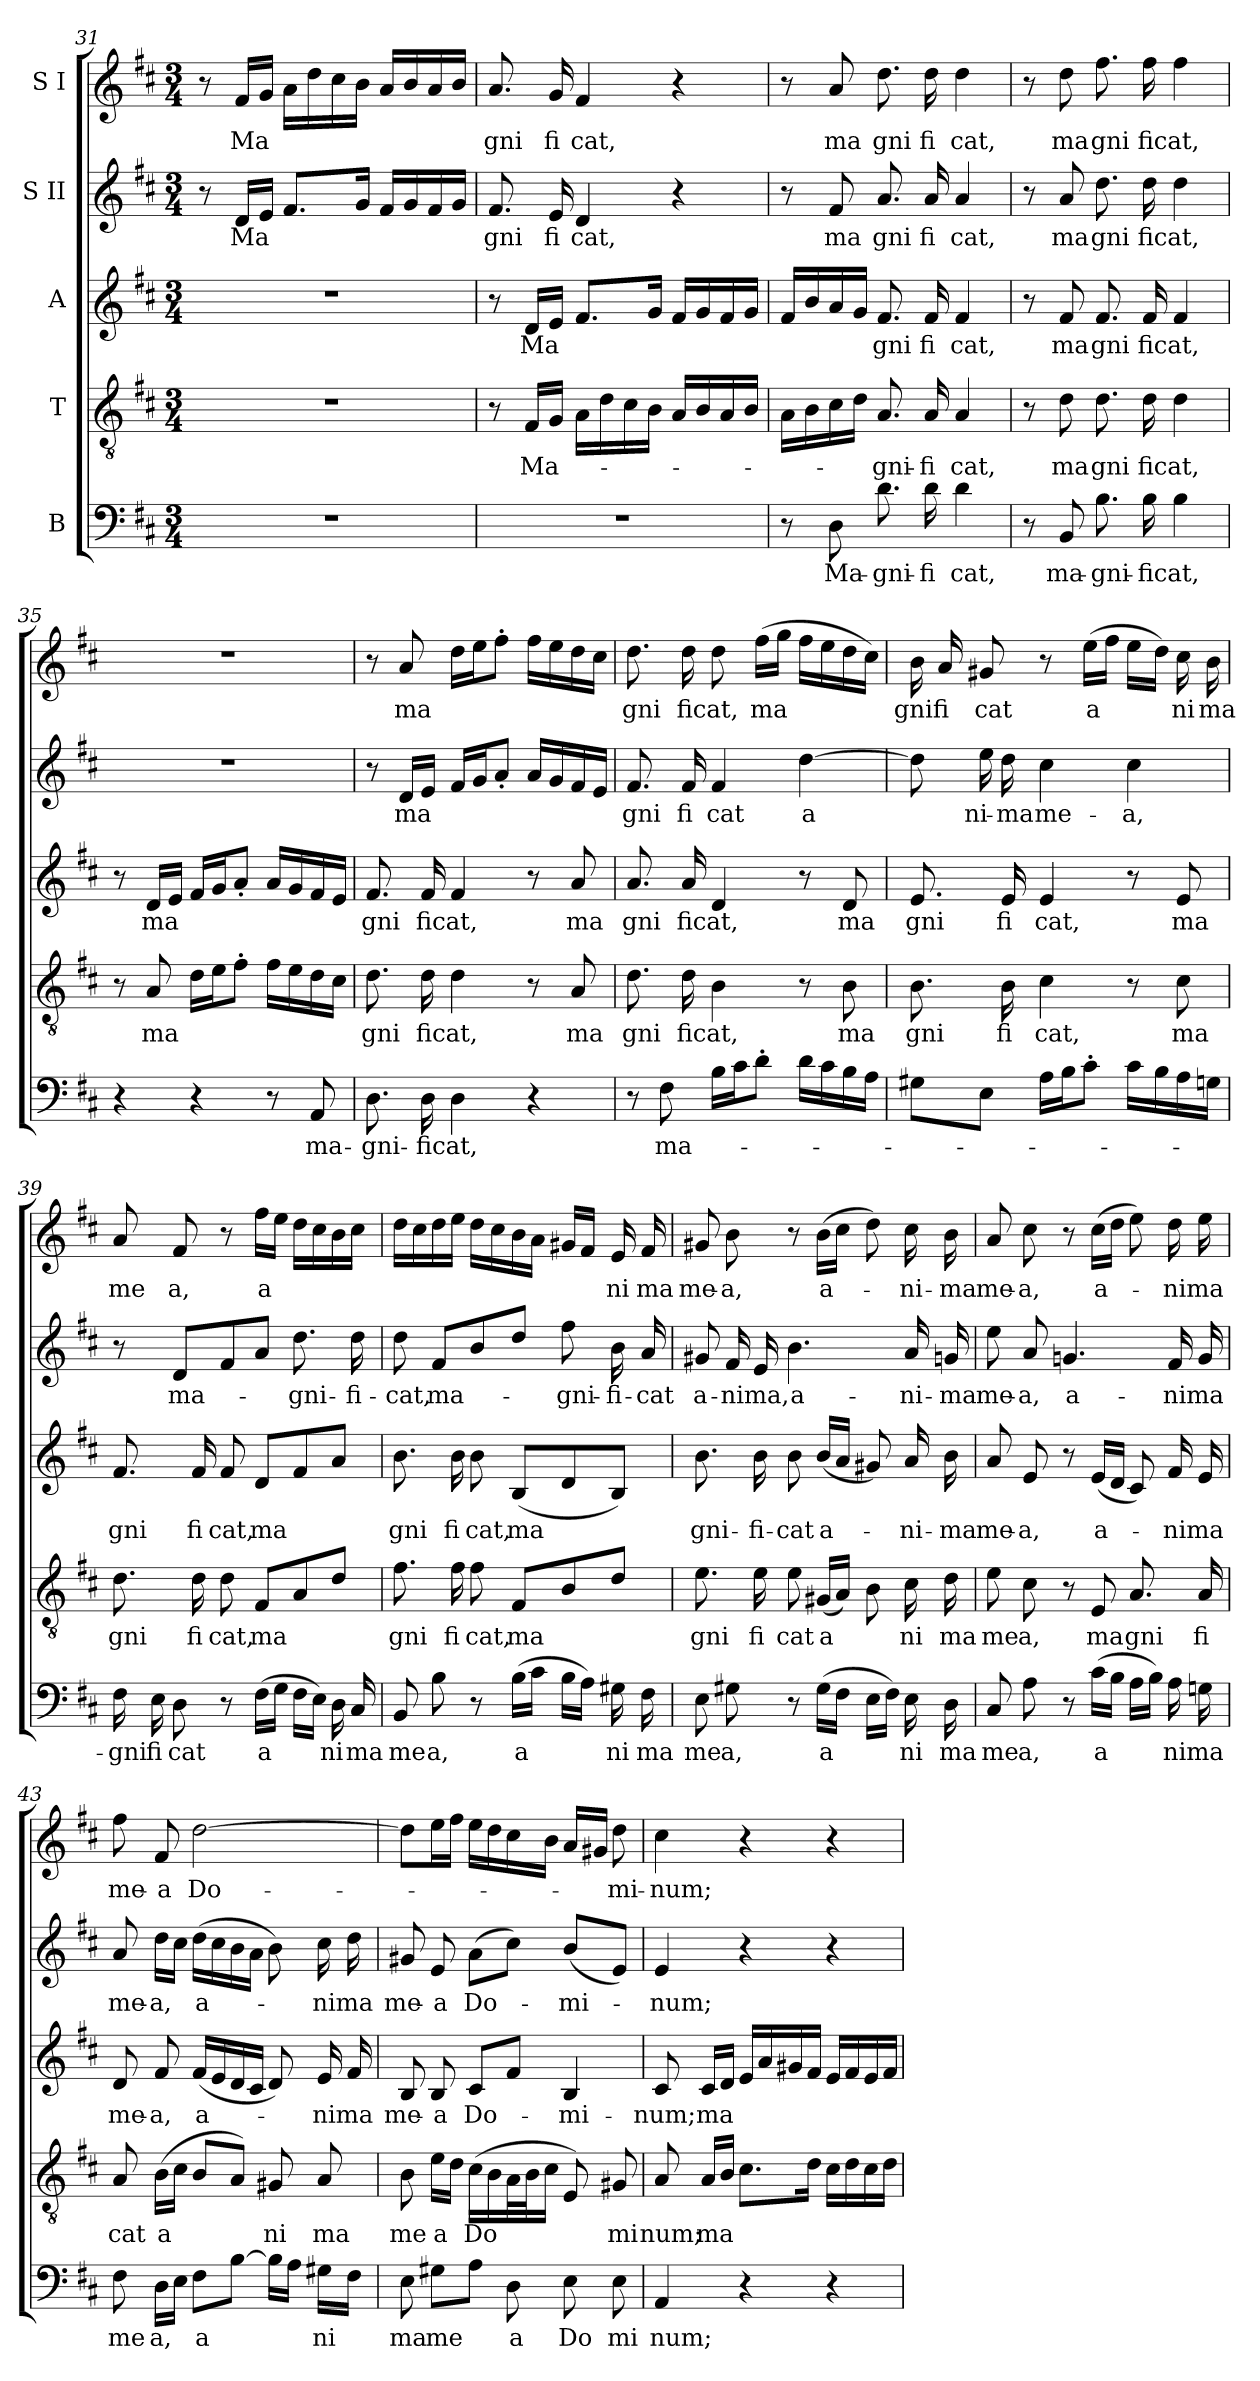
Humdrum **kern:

**kern	**text	**kern	**text	**kern	**text	**kern	**text	**kern	**text
*part5	*part5	*part4	*part4	*part3	*part3	*part2	*part2	*part1	*part1
*staff5	*staff5	*staff4	*staff4	*staff3	*staff3	*staff2	*staff2	*staff1	*staff1
*I"B	*	*I"T	*	*I"A	*	*I"S II	*	*I"S I	*
*clefF4	*	*clefGv2	*	*clefG2	*	*clefG2	*	*clefG2	*
*k[f#c#]	*	*k[f#c#]	*	*k[f#c#]	*	*k[f#c#]	*	*k[f#c#]	*
*D:	*	*D:	*	*D:	*	*D:	*	*D:	*
*M3/4	*	*M3/4	*	*M3/4	*	*M3/4	*	*M3/4	*
=31	=31	=31	=31	=31	=31	=31	=31	=31	=31
!LO:N:vis=1	!	!LO:N:vis=1	!	!LO:N:vis=1	!	!	!	!	!
2.r	.	2.r	.	2.r	.	8r	.	8r	.
!	!	!	!	!	!	!	!LO:LY:b	!	!LO:LY:b
.	.	.	.	.	.	16d/L	Ma	16f#/L	Ma
.	.	.	.	.	.	16e/J	.	16g/J	.
.	.	.	.	.	.	8.f#/L	.	16a\L	.
.	.	.	.	.	.	.	.	16dd\	.
.	.	.	.	.	.	.	.	16cc#\	.
.	.	.	.	.	.	16g/J	.	16b\J	.
.	.	.	.	.	.	16f#/L	.	16a/L	.
.	.	.	.	.	.	16g/	.	16b/	.
.	.	.	.	.	.	16f#/	.	16a/	.
.	.	.	.	.	.	16g/J	.	16b/J	.
=32	=32	=32	=32	=32	=32	=32	=32	=32	=32
!LO:N:vis=1	!	!	!	!	!	!	!LO:LY:b:cj	!	!LO:LY:b:cj
2.r	.	8r	.	8r	.	8.f#/	gni	8.a/	gni
!	!	!	!LO:LY:b	!	!LO:LY:b	!	!	!	!
.	.	16F#/L	Ma-	16d/L	Ma	.	.	.	.
!	!	!	!	!	!	!	!LO:LY:b:cj	!	!LO:LY:b:cj
.	.	16G/J	.	16e/J	.	16e/	fi	16g/	fi
!	!	!	!	!	!	!	!LO:LY:b:cj	!	!LO:LY:b:cj
.	.	16A\L	.	8.f#/L	.	4d/	cat,	4f#/	cat,
.	.	16d\	.	.	.	.	.	.	.
.	.	16c#\	.	.	.	.	.	.	.
.	.	16B\J	.	16g/J	.	.	.	.	.
.	.	16A/L	.	16f#/L	.	4r	.	4r	.
.	.	16B/	.	16g/	.	.	.	.	.
.	.	16A/	.	16f#/	.	.	.	.	.
.	.	16B/J	.	16g/J	.	.	.	.	.
=33	=33	=33	=33	=33	=33	=33	=33	=33	=33
8r	.	16A\L	.	16f#/L	.	8r	.	8r	.
.	.	16B\	.	16b/	.	.	.	.	.
!	!LO:LY:b:cj	!	!	!	!	!	!LO:LY:b:cj	!	!LO:LY:b:cj
8D\	Ma-	16c#\	.	16a/	.	8f#/	ma	8a/	ma
.	.	16d\J	.	16g/J	.	.	.	.	.
!	!LO:LY:b:cj	!	!LO:LY:b:cj	!	!LO:LY:b:cj	!	!LO:LY:b:cj	!	!LO:LY:b:cj
8.d\	-gni-	8.A/	-gni-	8.f#/	gni	8.a/	gni	8.dd\	gni
!	!LO:LY:b:cj	!	!LO:LY:b:cj	!	!LO:LY:b:cj	!	!LO:LY:b:cj	!	!LO:LY:b:cj
16d\	-fi	16A/	-fi	16f#/	fi	16a/	fi	16dd\	fi
!	!LO:LY:b:cj	!	!LO:LY:b:cj	!	!LO:LY:b:cj	!	!LO:LY:b:cj	!	!LO:LY:b:cj
4d\	cat,	4A/	cat,	4f#/	cat,	4a/	cat,	4dd\	cat,
!!LO:LB:g=z
=34	=34	=34	=34	=34	=34	=34	=34	=34	=34
8r	.	8r	.	8r	.	8r	.	8r	.
!	!LO:LY:b:cj	!	!LO:LY:b:cj	!	!LO:LY:b:cj	!	!LO:LY:b:cj	!	!LO:LY:b:cj
8BB/	ma-	8d\	ma	8f#/	ma	8a/	ma	8dd\	ma
!	!LO:LY:b:cj	!	!LO:LY:b:cj	!	!LO:LY:b:cj	!	!LO:LY:b:cj	!	!LO:LY:b:cj
8.B\	-gni-	8.d\	gni	8.f#/	gni	8.dd\	gni	8.ff#\	gni
!	!LO:LY:b	!	!LO:LY:b	!	!LO:LY:b	!	!LO:LY:b	!	!LO:LY:b
16B\	-ficat,	16d\	ficat,	16f#/	ficat,	16dd\	ficat,	16ff#\	ficat,
4B\	.	4d\	.	4f#/	.	4dd\	.	4ff#\	.
=35	=35	=35	=35	=35	=35	=35	=35	=35	=35
!	!	!	!	!	!	!LO:N:vis=1	!	!LO:N:vis=1	!
4r	.	8r	.	8r	.	2.r	.	2.r	.
!	!	!	!LO:LY:b	!	!LO:LY:b	!	!	!	!
.	.	8A/	ma	16d/L	ma	.	.	.	.
.	.	.	.	16e/J	.	.	.	.	.
4r	.	16d\L	.	16f#/L	.	.	.	.	.
.	.	16e\	.	16g/	.	.	.	.	.
.	.	8f#'>\J	.	8a'</J	.	.	.	.	.
8r	.	16f#\L	.	16a/L	.	.	.	.	.
.	.	16e\	.	16g/	.	.	.	.	.
!	!LO:LY:b:cj	!	!	!	!	!	!	!	!
8AA/	ma-	16d\	.	16f#/	.	.	.	.	.
.	.	16c#\J	.	16e/J	.	.	.	.	.
=36	=36	=36	=36	=36	=36	=36	=36	=36	=36
!	!LO:LY:b:cj	!	!LO:LY:b:cj	!	!LO:LY:b:cj	!	!	!	!
8.D\	-gni-	8.d\	gni	8.f#/	gni	8r	.	8r	.
!	!	!	!	!	!	!	!LO:LY:b	!	!LO:LY:b
.	.	.	.	.	.	16d/L	ma	8a/	ma
!	!LO:LY:b	!	!LO:LY:b	!	!LO:LY:b	!	!	!	!
16D\	-ficat,	16d\	ficat,	16f#/	ficat,	16e/J	.	.	.
4D\	.	4d\	.	4f#/	.	16f#/L	.	16dd\L	.
.	.	.	.	.	.	16g/	.	16ee\	.
.	.	.	.	.	.	8a'</J	.	8ff#'>\J	.
4r	.	8r	.	8r	.	16a/L	.	16ff#\L	.
.	.	.	.	.	.	16g/	.	16ee\	.
!	!	!	!LO:LY:b:cj	!	!LO:LY:b:cj	!	!	!	!
.	.	8A/	ma	8a/	ma	16f#/	.	16dd\	.
.	.	.	.	.	.	16e/J	.	16cc#\J	.
=37	=37	=37	=37	=37	=37	=37	=37	=37	=37
!	!	!	!LO:LY:b:cj	!	!LO:LY:b:cj	!	!LO:LY:b:cj	!	!LO:LY:b:cj
8r	.	8.d\	gni	8.a/	gni	8.f#/	gni	8.dd\	gni
!	!LO:LY:b	!	!	!	!	!	!	!	!
8F#\	ma-	.	.	.	.	.	.	.	.
!	!	!	!LO:LY:b	!	!LO:LY:b	!	!LO:LY:b:cj	!	!LO:LY:b
.	.	16d\	ficat,	16a/	ficat,	16f#/	fi	16dd\	ficat,
!	!	!	!	!	!	!	!LO:LY:b:cj	!	!
16B\L	.	4B\	.	4d/	.	4f#/	cat	8dd\	.
16c#\	.	.	.	.	.	.	.	.	.
!	!	!	!	!	!	!	!	!	!LO:LY:b
8d'>\J	.	.	.	.	.	.	.	(>16ff#\L	ma
.	.	.	.	.	.	.	.	16gg\J	.
!	!	!	!	!	!	!	!LO:LY:b:cj	!	!
16d\L	.	8r	.	8r	.	[<4dd\	a	16ff#\L	.
16c#\	.	.	.	.	.	.	.	16ee\	.
!	!	!	!LO:LY:b:cj	!	!LO:LY:b:cj	!	!	!	!
16B\	.	8B\	ma	8d/	ma	.	.	16dd\	.
16A\J	.	.	.	.	.	.	.	16cc#\J)	.
!!LO:LB:g=z
=38	=38	=38	=38	=38	=38	=38	=38	=38	=38
!	!	!	!LO:LY:b:cj	!	!LO:LY:b:cj	!	!	!	!LO:LY:b:cj
*	*	*	*	*^	*	*	*	*	*
8G#X\L	.	8.B\	gni	8.e/	32ryy	gni	8dd\]	.	16b\	gni
.	.	.	.	.	2ryy	.	.	.	.	.
!	!	!	!	!	!	!	!	!	!	!LO:LY:b:cj
.	.	.	.	.	.	.	.	.	16a/	fi
!	!	!	!	!	!	!	!	!LO:LY:b:cj	!	!LO:LY:b:cj
8E\J	.	.	.	.	.	.	16ee\	ni-	8g#X/	cat
!	!	!	!LO:LY:b:cj	!	!	!LO:LY:b:cj	!	!LO:LY:b:cj	!	!
.	.	16B\	fi	16e/	.	fi	16dd\	-ma	.	.
!	!	!	!LO:LY:b:cj	!	!	!LO:LY:b:cj	!	!LO:LY:b:cj	!	!
16A\L	.	4c#\	cat,	4e/	.	cat,	4cc#\	me-	8r	.
16B\	.	.	.	.	.	.	.	.	.	.
!	!	!	!	!	!	!	!	!	!	!LO:LY:b:cj
8c#'>\J	.	.	.	.	.	.	.	.	(>16ee\L	a
.	.	.	.	.	.	.	.	.	16ff#\J	.
!	!	!	!	!	!	!	!	!LO:LY:b:cj	!	!
16c#\L	.	8r	.	8r	.	.	4cc#\	-a,	16ee\L	.
.	.	.	.	.	8..ryy	.	.	.	.	.
16B\	.	.	.	.	.	.	.	.	16dd\J)	.
!	!	!	!LO:LY:b:cj	!	!	!LO:LY:b:cj	!	!	!	!LO:LY:b:cj
16A\	.	8c#\	ma	8e/	.	ma	.	.	16cc#\	ni
!	!	!	!	!	!	!	!	!	!	!LO:LY:b:cj
16Gn\J	.	.	.	.	.	.	.	.	16b\	ma
=39	=39	=39	=39	=39	=39	=39	=39	=39	=39	=39
!	!LO:LY:b:cj	!	!LO:LY:b:cj	!	!	!LO:LY:b:cj	!	!	!	!LO:LY:b:cj
*	*	*	*	*v	*v	*	*	*	*	*
16F#\	-gni	8.d\	gni	8.f#/	gni	8r	.	8a/	me
!	!LO:LY:b:cj	!	!	!	!	!	!	!	!
16E\	fi	.	.	.	.	.	.	.	.
!	!LO:LY:b:cj	!	!	!	!	!	!LO:LY:b	!	!LO:LY:b:cj
8D\	cat	.	.	.	.	8d/L	ma-	8f#/	a,
!	!	!	!LO:LY:b:cj	!	!LO:LY:b:cj	!	!	!	!
.	.	16d\	fi	16f#/	fi	.	.	.	.
!	!	!	!LO:LY:b:cj	!	!LO:LY:b:cj	!	!	!	!
8r	.	8d\	cat,	8f#/	cat,	8f#/	.	8r	.
!	!LO:LY:b:cj	!	!LO:LY:b	!	!LO:LY:b	!	!	!	!LO:LY:b:cj
(>16F#\L	a	8F#/L	ma	8d/L	ma	8a/J	.	16ff#\L	a
16G\J	.	.	.	.	.	.	.	16ee\J	.
!	!	!	!	!	!	!	!LO:LY:b:cj	!	!
16F#\L	.	8A/	.	8f#/	.	8.dd\	-gni-	16dd\L	.
16E\J)	.	.	.	.	.	.	.	16cc#\	.
!	!LO:LY:b:cj	!	!	!	!	!	!	!	!
16D\	ni	8d/J	.	8a/J	.	.	.	16b\	.
!	!LO:LY:b:cj	!	!	!	!	!	!LO:LY:b:cj	!	!
16C#/	ma	.	.	.	.	16dd\	-fi-	16cc#\J	.
=40	=40	=40	=40	=40	=40	=40	=40	=40	=40
!	!LO:LY:b:cj	!	!LO:LY:b:cj	!	!LO:LY:b:cj	!	!LO:LY:b:cj	!	!
8BB/	me	8.f#\	gni	8.b\	gni	8dd\	-cat,	16dd\L	.
.	.	.	.	.	.	.	.	16cc#\	.
!	!LO:LY:b:cj	!	!	!	!	!	!LO:LY:b	!	!
8B\	a,	.	.	.	.	8f#/L	ma-	16dd\	.
!	!	!	!LO:LY:b:cj	!	!LO:LY:b:cj	!	!	!	!
.	.	16f#\	fi	16b\	fi	.	.	16ee\J	.
!	!	!	!LO:LY:b:cj	!	!LO:LY:b:cj	!	!	!	!
8r	.	8f#\	cat,	8b\	cat,	8b/	.	16dd\L	.
.	.	.	.	.	.	.	.	16cc#\	.
!	!LO:LY:b:cj	!	!LO:LY:b	!	!LO:LY:b	!	!	!	!
(>16B\L	a	8F#/L	ma	(<8B/L	ma	8dd/J	.	16b\	.
16c#\J	.	.	.	.	.	.	.	16a\J	.
!	!	!	!	!	!	!	!LO:LY:b:cj	!	!
16B\L	.	8B/	.	8d/	.	8ff#\	-gni-	16g#X/L	.
16A\J)	.	.	.	.	.	.	.	16f#/J	.
!	!LO:LY:b:cj	!	!	!	!	!	!LO:LY:b:cj	!	!LO:LY:b:cj
16G#X\	ni	8d/J	.	8B/J)	.	16b\	-fi-	16e/	ni
!	!LO:LY:b:cj	!	!	!	!	!	!LO:LY:b:cj	!	!LO:LY:b:cj
16F#\	ma	.	.	.	.	16a/	-cat	16f#/	ma
!!LO:PB:g=z
=41	=41	=41	=41	=41	=41	=41	=41	=41	=41
!	!LO:LY:b:cj	!	!LO:LY:b:cj	!	!LO:LY:b:cj	!	!LO:LY:b:cj	!	!LO:LY:b:cj
8E\	me	8.e\	gni	8.b\	gni-	8g#X/	a-	8g#X/	me-
!	!LO:LY:b:cj	!	!	!	!	!	!LO:LY:b	!	!LO:LY:b:cj
8G#X\	a,	.	.	.	.	16f#/	-nima,	8b\	-a,
!	!	!	!LO:LY:b:cj	!	!LO:LY:b:cj	!	!	!	!
.	.	16e\	fi	16b\	-fi-	16e/	.	.	.
!	!	!	!LO:LY:b:cj	!	!LO:LY:b:cj	!	!LO:LY:b:cj	!	!
8r	.	8e\	cat	8b\	-cat	4.b\	a-	8r	.
!	!LO:LY:b:cj	!	!LO:LY:b:cj	!	!LO:LY:b:cj	!	!	!	!LO:LY:b:cj
(>16G#\L	a	(>16G#X/L	a	(<16b/L	a-	.	.	(>16b\L	a-
16F#\J	.	16A/J)	.	16a/J	.	.	.	16cc#\J	.
16E\L	.	8B\	.	8g#X/)	.	.	.	8dd\)	.
16F#\J)	.	.	.	.	.	.	.	.	.
!	!LO:LY:b:cj	!	!LO:LY:b:cj	!	!LO:LY:b:cj	!	!LO:LY:b:cj	!	!LO:LY:b:cj
16E\	ni	16c#\	ni	16a/	-ni-	16a/	-ni-	16cc#\	-ni-
!	!LO:LY:b:cj	!	!LO:LY:b:cj	!	!LO:LY:b:cj	!	!LO:LY:b:cj	!	!LO:LY:b:cj
16D\	ma	16d\	ma	16b\	-ma	16gn/	-ma	16b\	-ma
=42	=42	=42	=42	=42	=42	=42	=42	=42	=42
!	!LO:LY:b:cj	!	!LO:LY:b:cj	!	!LO:LY:b:cj	!	!LO:LY:b:cj	!	!LO:LY:b:cj
8C#/	me	8e\	me	8a/	me-	8ee\	me-	8a/	me-
!	!LO:LY:b:cj	!	!LO:LY:b:cj	!	!LO:LY:b:cj	!	!LO:LY:b:cj	!	!LO:LY:b:cj
8A\	a,	8c#\	a,	8e/	-a,	8a/	-a,	8cc#\	-a,
!	!	!	!	!	!	!	!LO:LY:b:cj	!	!
8r	.	8r	.	8r	.	4.gn/	a-	8r	.
!	!LO:LY:b:cj	!	!LO:LY:b:cj	!	!LO:LY:b:cj	!	!	!	!LO:LY:b:cj
(>16c#\L	a	8E/	ma	(<16e/L	a-	.	.	(>16cc#\L	a-
16B\J	.	.	.	16d/J	.	.	.	16dd\J	.
!	!	!	!LO:LY:b:cj	!	!	!	!	!	!
16A\L	.	8.A/	gni	8c#/)	.	.	.	8ee\)	.
16B\J)	.	.	.	.	.	.	.	.	.
!	!LO:LY:b	!	!	!	!LO:LY:b	!	!LO:LY:b	!	!LO:LY:b
16A\	nima	.	.	16f#/	-nima	16f#/	-nima	16dd\	-nima
!	!	!	!LO:LY:b:cj	!	!	!	!	!	!
16Gn\	.	16A/	fi	16e/	.	16g/	.	16ee\	.
=43	=43	=43	=43	=43	=43	=43	=43	=43	=43
!	!LO:LY:b:cj	!	!LO:LY:b:cj	!	!LO:LY:b:cj	!	!LO:LY:b:cj	!	!LO:LY:b:cj
8F#\	me	8A/	cat	8d/	me-	8a/	me-	8ff#\	me-
!	!LO:LY:b:cj	!	!LO:LY:b:cj	!	!LO:LY:b:cj	!	!LO:LY:b:cj	!	!LO:LY:b:cj
16D\L	a,	(>16B\L	a	8f#/	-a,	16dd\L	-a,	8f#/	-a
16E\J	.	16c#\J	.	.	.	16cc#\J	.	.	.
!	!LO:LY:b:cj	!	!	!	!LO:LY:b:cj	!	!LO:LY:b:cj	!	!LO:LY:b
8F#\L	a	8B/L	.	(<16f#/L	a-	(>16dd\L	a-	[>2dd\	Do-
.	.	.	.	16e/	.	16cc#\	.	.	.
[>8B\J	.	8A/J)	.	16d/	.	16b\	.	.	.
.	.	.	.	16c#/J	.	16a\J	.	.	.
!	!	!	!LO:LY:b:cj	!	!	!	!	!	!
16B\L]	.	8G#X/	ni	8d/)	.	8b\)	.	.	.
16A\J	.	.	.	.	.	.	.	.	.
!	!LO:LY:b:cj	!	!LO:LY:b:cj	!	!LO:LY:b	!	!LO:LY:b	!	!
16G#X\L	ni	8A/	ma	16e/	-nima	16cc#\	-nima	.	.
16F#\J	.	.	.	16f#/	.	16dd\	.	.	.
=44	=44	=44	=44	=44	=44	=44	=44	=44	=44
!	!LO:LY:b:cj	!	!LO:LY:b:cj	!	!LO:LY:b:cj	!	!LO:LY:b:cj	!	!
8E\	ma	8B\	me	8B/	me-	8g#X/	me-	8dd\L]	.
!	!LO:LY:b	!	!LO:LY:b:cj	!	!LO:LY:b:cj	!	!LO:LY:b:cj	!	!
8G#X\L	me	16e\L	a	8B/	-a	8e/	-a	16ee\	.
.	.	16d\J	.	.	.	.	.	16ff#\J	.
!	!	!	!LO:LY:b	!	!LO:LY:b	!	!LO:LY:b	!	!
8A\J	.	(>16c#\L	Do	8c#/L	Do-	(>8a\L	Do-	16ee\L	.
.	.	16B\	.	.	.	.	.	16dd\	.
!	!LO:LY:b:cj	!	!	!	!	!	!	!	!
8D\	a	32A\	.	8f#/J	.	8cc#\J)	.	16cc#\	.
.	.	32B\	.	.	.	.	.	.	.
.	.	16c#\J	.	.	.	.	.	16b\J	.
!	!LO:LY:b:cj	!	!	!	!LO:LY:b:cj	!	!LO:LY:b	!	!
8E\	Do	8E/)	.	4B/	-mi-	(<8b/L	-mi-	16a/L	.
.	.	.	.	.	.	.	.	16g#X/J	.
!	!LO:LY:b:cj	!	!LO:LY:b:cj	!	!	!	!	!	!LO:LY:b:cj
8E\	mi	8G#X/	mi	.	.	8e/J)	.	8dd\	-mi-
!!LO:LB:g=z
=45	=45	=45	=45	=45	=45	=45	=45	=45	=45
!	!LO:LY:b:cj	!	!LO:LY:b:cj	!	!LO:LY:b:cj	!	!LO:LY:b:cj	!	!LO:LY:b:cj
4AA/	num;	8A/	num;	8c#/	-num;	4e/	-num;	4cc#\	-num;
!	!	!	!LO:LY:b	!	!LO:LY:b	!	!	!	!
.	.	16A/L	ma	16c#/L	ma	.	.	.	.
.	.	16B/J	.	16d/J	.	.	.	.	.
4r	.	8.c#\L	.	16e/L	.	4r	.	4r	.
.	.	.	.	16a/	.	.	.	.	.
.	.	.	.	16g#X/	.	.	.	.	.
.	.	16d\J	.	16f#/J	.	.	.	.	.
4r	.	16c#\L	.	16e/L	.	4r	.	4r	.
.	.	16d\	.	16f#/	.	.	.	.	.
.	.	16c#\	.	16e/	.	.	.	.	.
.	.	16d\J	.	16f#/J	.	.	.	.	.
=	=	=	=	=	=	=	=	=	=
*-	*-	*-	*-	*-	*-	*-	*-	*-	*-
